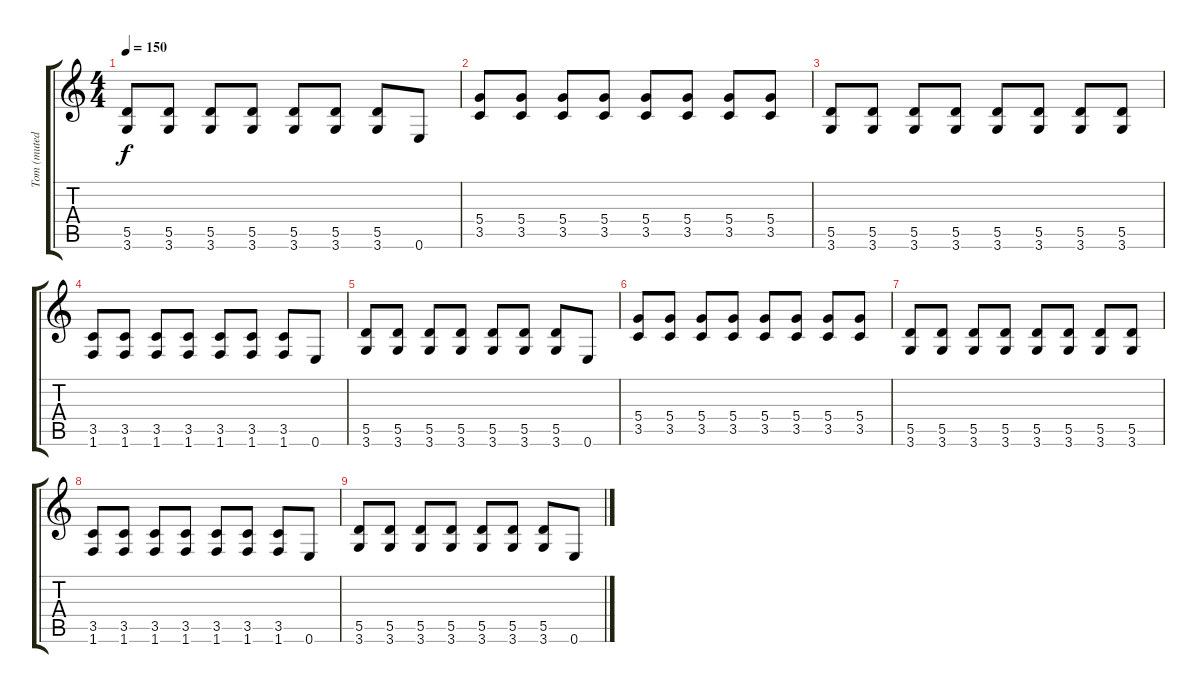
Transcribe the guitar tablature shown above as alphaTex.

\track ("Tom (muted)" "Tom (muted") {instrument electricguitarmuted}
\staff {score tabs}
\tuning (E4 B3 G3 D3 A2 E2) {hide}
\ts (4 4)
\tempo 150
\clef g2
\ks c
(5.5 3.6).8{dy f} (5.5 3.6).8 (5.5 3.6).8 (5.5 3.6).8 (5.5 3.6).8 (5.5 3.6).8 (5.5 3.6).8 0.6.8 |
(5.4 3.5).8 (5.4 3.5).8 (5.4 3.5).8 (5.4 3.5).8 (5.4 3.5).8 (5.4 3.5).8 (5.4 3.5).8 (5.4 3.5).8 |
(5.5 3.6).8 (5.5 3.6).8 (5.5 3.6).8 (5.5 3.6).8 (5.5 3.6).8 (5.5 3.6).8 (5.5 3.6).8 (5.5 3.6).8 |
(3.5 1.6).8 (3.5 1.6).8 (3.5 1.6).8 (3.5 1.6).8 (3.5 1.6).8 (3.5 1.6).8 (3.5 1.6).8 0.6.8 |
(5.5 3.6).8 (5.5 3.6).8 (5.5 3.6).8 (5.5 3.6).8 (5.5 3.6).8 (5.5 3.6).8 (5.5 3.6).8 0.6.8 |
(5.4 3.5).8 (5.4 3.5).8 (5.4 3.5).8 (5.4 3.5).8 (5.4 3.5).8 (5.4 3.5).8 (5.4 3.5).8 (5.4 3.5).8 |
(5.5 3.6).8 (5.5 3.6).8 (5.5 3.6).8 (5.5 3.6).8 (5.5 3.6).8 (5.5 3.6).8 (5.5 3.6).8 (5.5 3.6).8 |
(3.5 1.6).8 (3.5 1.6).8 (3.5 1.6).8 (3.5 1.6).8 (3.5 1.6).8 (3.5 1.6).8 (3.5 1.6).8 0.6.8 |
(5.5 3.6).8 (5.5 3.6).8 (5.5 3.6).8 (5.5 3.6).8 (5.5 3.6).8 (5.5 3.6).8 (5.5 3.6).8 0.6.8
